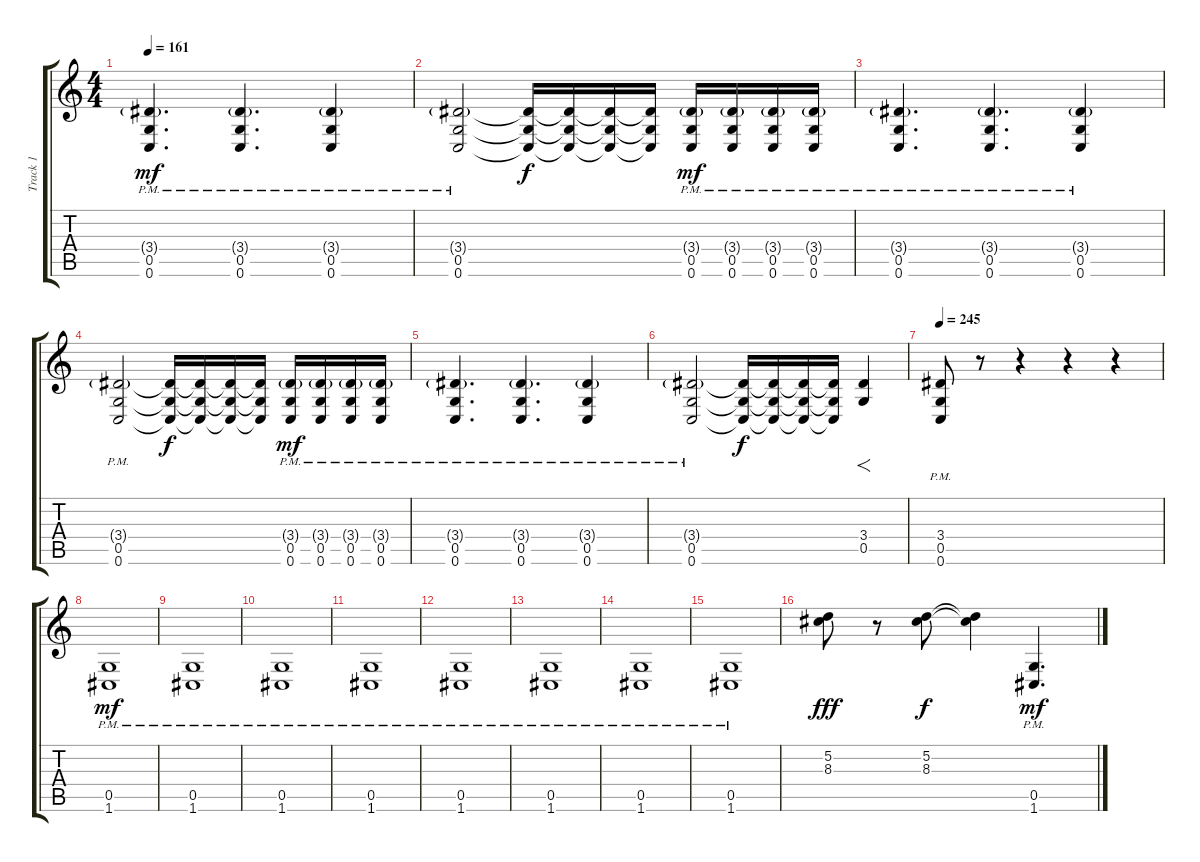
\track ("Track 1" "Track 1") {instrument distortionguitar}
\staff {score tabs}
\tuning (D4 A3 F3 C3 G2 C2) {hide}
\ts (4 4)
\tempo 161
\clef g2
\ks c
(3.4{g pm} 0.5{pm} 0.6{pm}).4{d dy mf} (3.4{g pm} 0.5{pm} 0.6{pm}).4{d} (3.4{g pm} 0.5{pm} 0.6{pm}).4 |
(3.4{g pm} 0.5{pm} 0.6{pm}).2 (3.4{t} 0.5{t} 0.6{t}).16{dy f} (3.4{t} 0.5{t} 0.6{t}).16 (3.4{t} 0.5{t} 0.6{t}).16 (3.4{t} 0.5{t} 0.6{t}).16 (3.4{g pm} 0.5{pm} 0.6{pm}).16{dy mf} (3.4{g pm} 0.5{pm} 0.6{pm}).16 (3.4{g pm} 0.5{pm} 0.6{pm}).16 (3.4{g pm} 0.5{pm} 0.6{pm}).16 |
(3.4{g pm} 0.5{pm} 0.6{pm}).4{d} (3.4{g pm} 0.5{pm} 0.6{pm}).4{d} (3.4{g pm} 0.5{pm} 0.6{pm}).4 |
(3.4{g pm} 0.5{pm} 0.6{pm}).2 (3.4{t} 0.5{t} 0.6{t}).16{dy f} (3.4{t} 0.5{t} 0.6{t}).16 (3.4{t} 0.5{t} 0.6{t}).16 (3.4{t} 0.5{t} 0.6{t}).16 (3.4{g pm} 0.5{pm} 0.6{pm}).16{dy mf} (3.4{g pm} 0.5{pm} 0.6{pm}).16 (3.4{g pm} 0.5{pm} 0.6{pm}).16 (3.4{g pm} 0.5{pm} 0.6{pm}).16 |
(3.4{g pm} 0.5{pm} 0.6{pm}).4{d} (3.4{g pm} 0.5{pm} 0.6{pm}).4{d} (3.4{g pm} 0.5{pm} 0.6{pm}).4 |
(3.4{g pm} 0.5{pm} 0.6{pm}).2 (3.4{t} 0.5{t} 0.6{t}).16{dy f} (3.4{t} 0.5{t} 0.6{t}).16 (3.4{t} 0.5{t} 0.6{t}).16 (3.4{t} 0.5{t} 0.6{t}).16 (3.4 0.5).4{f} |
\tempo 245
(3.4{pm} 0.5{pm} 0.6{pm}).8 r.8 r.4 r.4 r.4 |
(0.5{pm} 1.6{pm}).1{dy mf} |
(0.5{pm} 1.6{pm}).1 |
(0.5{pm} 1.6{pm}).1 |
(0.5{pm} 1.6{pm}).1 |
(0.5{pm} 1.6{pm}).1 |
(0.5{pm} 1.6{pm}).1 |
(0.5{pm} 1.6{pm}).1 |
(0.5{pm} 1.6{pm}).1 |
(5.2 8.3).8{dy fff} r.8 (5.2 8.3).8{dy f} (5.2{t} 8.3{t}).4 (0.5{pm} 1.6{pm}).4{d dy mf}
